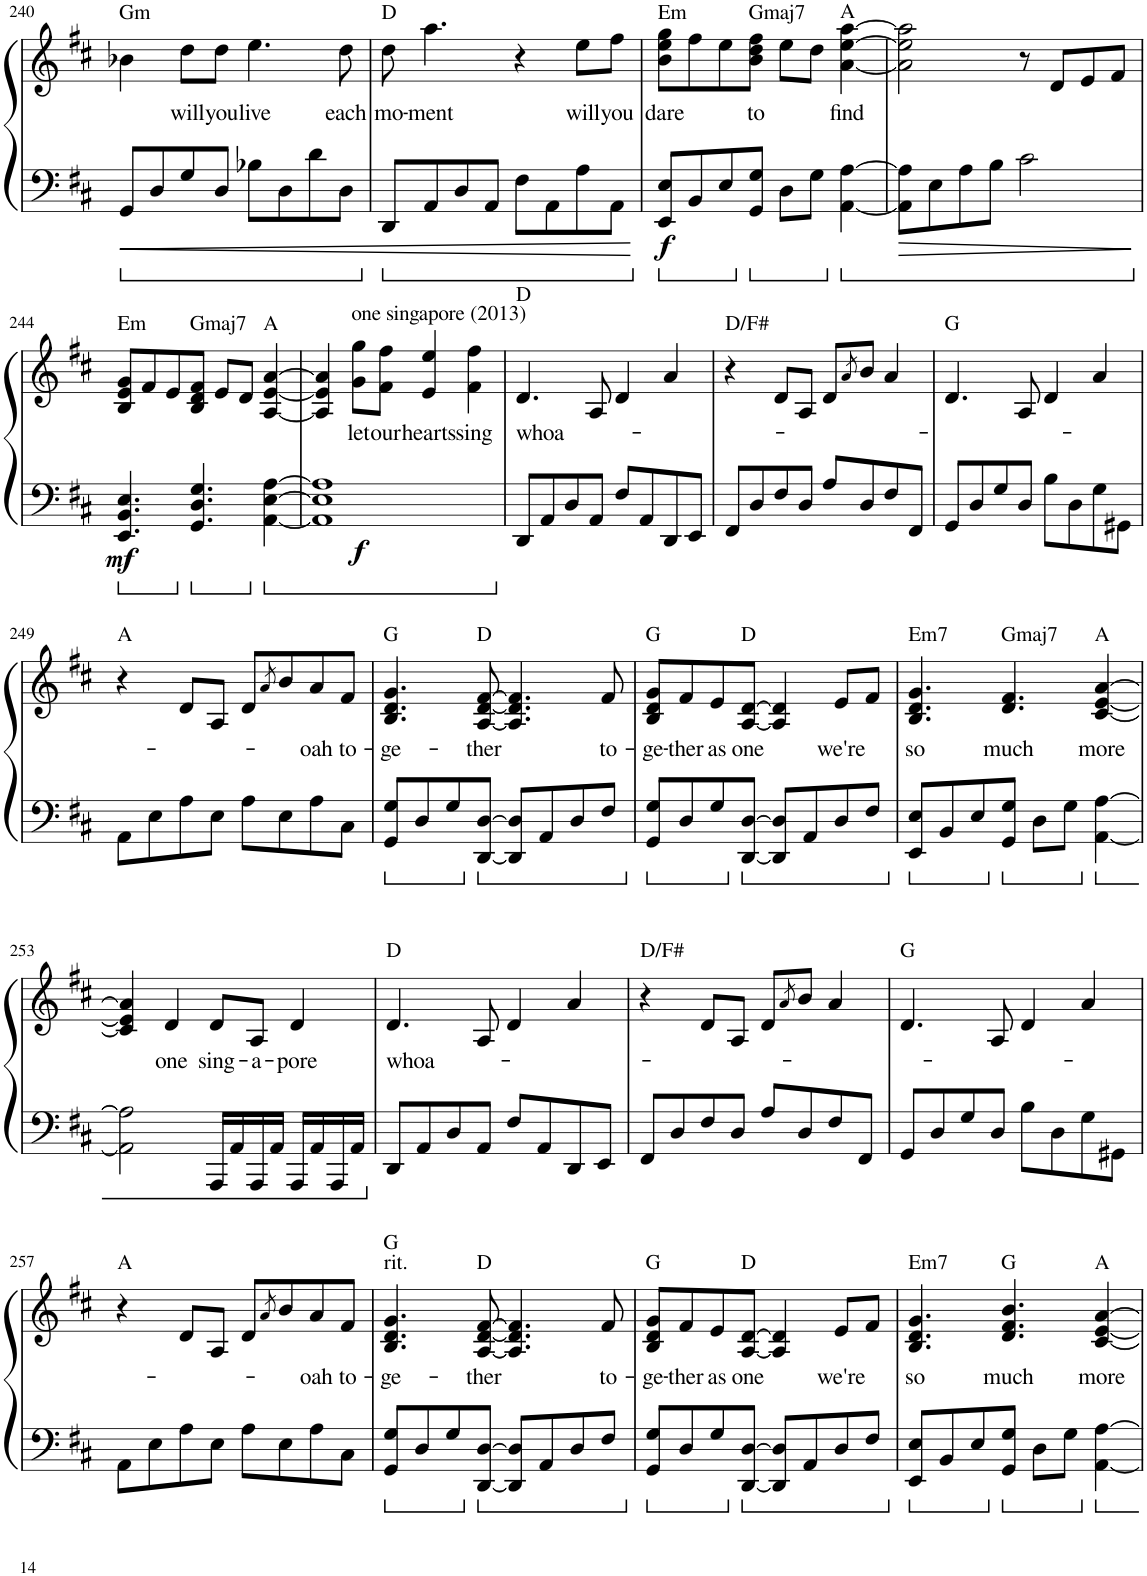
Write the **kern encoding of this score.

**kern	**kern	**text	**dynam
*part1	*part1	*part1	*part1
*staff2	*staff1	*staff1	*staff1/2
*I"Piano	*	*	*
*I'Pno.	*	*	*
!!LO:PB:g=z
*clefF4	*clefG2	*	*
*k[f#c#]	*k[f#c#]	*	*
*M4/4	*M4/4	*	*
=240	=240	=240	=240
!	!LO:TX:a:t=Gm	!	!
8GG/L	4b-X\	.	.
8D/	.	.	.
!	!	!LO:LY:b	!
8G/	8dd\L	will	.
!	!	!LO:LY:b	!
8D/J	8dd\J	you	.
!	!	!LO:LY:b	!
8B-X\L	4.ee\	live	.
8D\	.	.	.
8d\	.	.	.
!	!	!LO:LY:b	!
8D\J	8dd\	each	.
=241	=241	=241	=241
!	!LO:TX:a:t=D	!	!
!	!	!LO:LY:b	!
8DD/L	8dd\	mo-	.
!	!	!LO:LY:b	!
8AA/	4.aa\	-ment	.
8D/	.	.	.
8AA/J	.	.	.
8F#\L	4r	.	.
8AA\	.	.	.
!	!	!LO:LY:b	!
8A\	8ee\L	will	.
!	!	!LO:LY:b	!
8AA\J	8ff#\J	you	.
=242	=242	=242	=242
!	!LO:TX:a:t=Em	!	!
!	!	!LO:LY:b	!LO:DY:b=2
8EE/ 8E/L	8b\ 8ee\ 8gg\L	dare	f
8BB/	8ff#\	.	.
8E/	8ee\	.	.
!	!LO:TX:a:t=Gmaj7	!	!
!	!	!LO:LY:b	!
8GG/ 8G/J	8b\ 8dd\ 8ff#\J	to	.
8D\L	8ee\L	.	.
8G\J	8dd\J	.	.
!	!LO:TX:a:t=A	!	!
!	!	!LO:LY:b	!
[4AA\ [4A\	[4a\ [4ee\ [4aa\	find	.
=243	=243	=243	=243
8AA\] 8A\]L	2a\] 2ee\] 2aa\]	.	.
8E\	.	.	.
8A\	.	.	.
8B\J	.	.	.
2c#\	8r	.	.
.	8d/L	.	.
.	8e/	.	.
.	8f#/J	.	.
!!LO:LB:g=z
=244	=244	=244	=244
!	!LO:TX:a:t=Em	!	!
!	!	!	!LO:DY:b=2
4.EE/ 4.BB/ 4.E/	8B/ 8e/ 8g/L	.	mf
.	8f#/	.	.
.	8e/	.	.
!	!LO:TX:a:t=Gmaj7	!	!
4.GG/ 4.D/ 4.G/	8B/ 8d/ 8f#/J	.	.
.	8e/L	.	.
.	8d/J	.	.
!	!LO:TX:a:t=A	!	!
[4AA\ [4E\ [4A\	[4A/ [4e/ [4a/	.	.
=245	=245	=245	=245
*^	*	*	*
1AA] 1E] 1A]	4ryy	4A/] 4e/] 4a/]	.	.
!	!	!LO:TX:a:t=one singapore (2013)	!	!
!	!	!	!LO:LY:b	!LO:DY:b=2
.	4ryy	8g\ 8gg\L	let	f
!	!	!	!LO:LY:b	!
.	.	8f#\ 8ff#\J	our	.
!	!	!	!LO:LY:b	!
.	2ryy	4e/ 4ee/	hearts	.
!	!	!	!LO:LY:b	!
.	.	4f#\ 4ff#\	sing	.
*v	*v	*	*	*
=246	=246	=246	=246
!	!LO:TX:a:t=D	!	!
!	!	!LO:LY:b	!
8DD/L	4.d/	whoa-	.
8AA/	.	.	.
8D/	.	.	.
8AA/J	8A/	.	.
8F#/L	4d/	.	.
8AA/	.	.	.
8DD/	4a/	.	.
8EE/J	.	.	.
=247	=247	=247	=247
!	!LO:TX:a:t=D/F#	!	!
8FF#/L	4r	.	.
8D/	.	.	.
8F#/	8d/L	.	.
8D/J	8A/J	.	.
8A/L	8d/L	.	.
.	8qa/	.	.
8D/	8b/J	.	.
8F#/	4a/	.	.
8FF#/J	.	.	.
=248	=248	=248	=248
!	!LO:TX:a:t=G	!	!
8GG/L	4.d/	.	.
8D/	.	.	.
8G/	.	.	.
8D/J	8A/	.	.
8B\L	4d/	.	.
8D\	.	.	.
8G\	4a/	.	.
8GG#X\J	.	.	.
!!LO:LB:g=z
=249	=249	=249	=249
!	!LO:TX:a:t=A	!	!
8AA\L	4r	.	.
8E\	.	.	.
8A\	8d/L	.	.
8E\J	8A/J	.	.
8A\L	8d/L	.	.
.	8qa/	.	.
8E\	8b/	.	.
!	!	!LO:LY:b	!
8A\	8a/	-oah	.
!	!	!LO:LY:b	!
8C#\J	8f#/J	to-	.
=250	=250	=250	=250
!	!LO:TX:a:t=G	!	!
!	!	!LO:LY:b	!
8GG/ 8G/L	4.B/ 4.d/ 4.g/	-ge-	.
8D/	.	.	.
8G/	.	.	.
!	!LO:TX:a:t=D	!	!
!	!	!LO:LY:b	!
[8DD/ [8D/J	[8A/ [8d/ [8f#/	-ther	.
8DD/] 8D/]L	4.A/] 4.d/] 4.f#/]	.	.
8AA/	.	.	.
8D/	.	.	.
!	!	!LO:LY:b	!
8F#/J	8f#/	to-	.
=251	=251	=251	=251
!	!LO:TX:a:t=G	!	!
!	!	!LO:LY:b	!
8GG/ 8G/L	8B/ 8d/ 8g/L	-ge-	.
!	!	!LO:LY:b	!
8D/	8f#/	-ther	.
!	!	!LO:LY:b	!
8G/	8e/	as	.
!	!LO:TX:a:t=D	!	!
!	!	!LO:LY:b	!
[8DD/ [8D/J	[8A/ [8d/J	one	.
8DD/] 8D/]L	4A/] 4d/]	.	.
8AA/	.	.	.
!	!	!LO:LY:b	!
8D/	8e/L	we're	.
8F#/J	8f#/J	.	.
=252	=252	=252	=252
!	!LO:TX:a:t=Em7	!	!
!	!	!LO:LY:b	!
8EE/ 8E/L	4.B/ 4.d/ 4.g/	so	.
8BB/	.	.	.
8E/	.	.	.
!	!LO:TX:a:t=Gmaj7	!	!
!	!	!LO:LY:b	!
8GG/ 8G/J	4.d/ 4.f#/	much	.
8D\L	.	.	.
8G\J	.	.	.
!	!LO:TX:a:t=A	!	!
!	!	!LO:LY:b	!
[4AA\ [4A\	[4c#/ [4e/ [4a/	more	.
!!LO:LB:g=z
=253	=253	=253	=253
2AA\] 2A\]	4c#/] 4e/] 4a/]	.	.
!	!	!LO:LY:b	!
.	4d/	one	.
!	!	!LO:LY:b	!
16AAA/LL	8d/L	sing-	.
16AA/	.	.	.
!	!	!LO:LY:b	!
16AAA/	8A/J	-a-	.
16AA/JJ	.	.	.
!	!	!LO:LY:b	!
16AAA/LL	4d/	-pore	.
16AA/	.	.	.
16AAA/	.	.	.
16AA/JJ	.	.	.
=254	=254	=254	=254
!	!LO:TX:a:t=D	!	!
!	!	!LO:LY:b	!
8DD/L	4.d/	whoa-	.
8AA/	.	.	.
8D/	.	.	.
8AA/J	8A/	.	.
8F#/L	4d/	.	.
8AA/	.	.	.
8DD/	4a/	.	.
8EE/J	.	.	.
=255	=255	=255	=255
!	!LO:TX:a:t=D/F#	!	!
8FF#/L	4r	.	.
8D/	.	.	.
8F#/	8d/L	.	.
8D/J	8A/J	.	.
8A/L	8d/L	.	.
.	8qa/	.	.
8D/	8b/J	.	.
8F#/	4a/	.	.
8FF#/J	.	.	.
=256	=256	=256	=256
!	!LO:TX:a:t=G	!	!
8GG/L	4.d/	.	.
8D/	.	.	.
8G/	.	.	.
8D/J	8A/	.	.
8B\L	4d/	.	.
8D\	.	.	.
8G\	4a/	.	.
8GG#X\J	.	.	.
!!LO:LB:g=z
=257	=257	=257	=257
!	!LO:TX:a:t=A	!	!
8AA\L	4r	.	.
8E\	.	.	.
8A\	8d/L	.	.
8E\J	8A/J	.	.
8A\L	8d/L	.	.
.	8qa/	.	.
8E\	8b/	.	.
!	!	!LO:LY:b	!
8A\	8a/	-oah	.
!	!	!LO:LY:b	!
8C#\J	8f#/J	to-	.
=258	=258	=258	=258
!	!LO:TX:a:t=rit.	!	!
!	!LO:TX:a:t=G	!	!
!	!	!LO:LY:b	!
8GG/ 8G/L	4.B/ 4.d/ 4.g/	-ge-	.
8D/	.	.	.
8G/	.	.	.
!	!LO:TX:a:t=D	!	!
!	!	!LO:LY:b	!
[8DD/ [8D/J	[8A/ [8d/ [8f#/	-ther	.
8DD/] 8D/]L	4.A/] 4.d/] 4.f#/]	.	.
8AA/	.	.	.
8D/	.	.	.
!	!	!LO:LY:b	!
8F#/J	8f#/	to-	.
=259	=259	=259	=259
!	!LO:TX:a:t=G	!	!
!	!	!LO:LY:b	!
8GG/ 8G/L	8B/ 8d/ 8g/L	-ge-	.
!	!	!LO:LY:b	!
8D/	8f#/	-ther	.
!	!	!LO:LY:b	!
8G/	8e/	as	.
!	!LO:TX:a:t=D	!	!
!	!	!LO:LY:b	!
[8DD/ [8D/J	[8A/ [8d/J	one	.
8DD/] 8D/]L	4A/] 4d/]	.	.
8AA/	.	.	.
!	!	!LO:LY:b	!
8D/	8e/L	we're	.
8F#/J	8f#/J	.	.
=260	=260	=260	=260
!	!LO:TX:a:t=Em7	!	!
!	!	!LO:LY:b	!
8EE/ 8E/L	4.B/ 4.d/ 4.g/	so	.
8BB/	.	.	.
8E/	.	.	.
!	!LO:TX:a:t=G	!	!
!	!	!LO:LY:b	!
8GG/ 8G/J	4.d/ 4.f#/ 4.b/	much	.
8D\L	.	.	.
8G\J	.	.	.
!	!LO:TX:a:t=A	!	!
!	!	!LO:LY:b	!
[4AA\ [4A\	[4c#/ [4e/ [4a/	more	.
=	=	=	=
*-	*-	*-	*-
